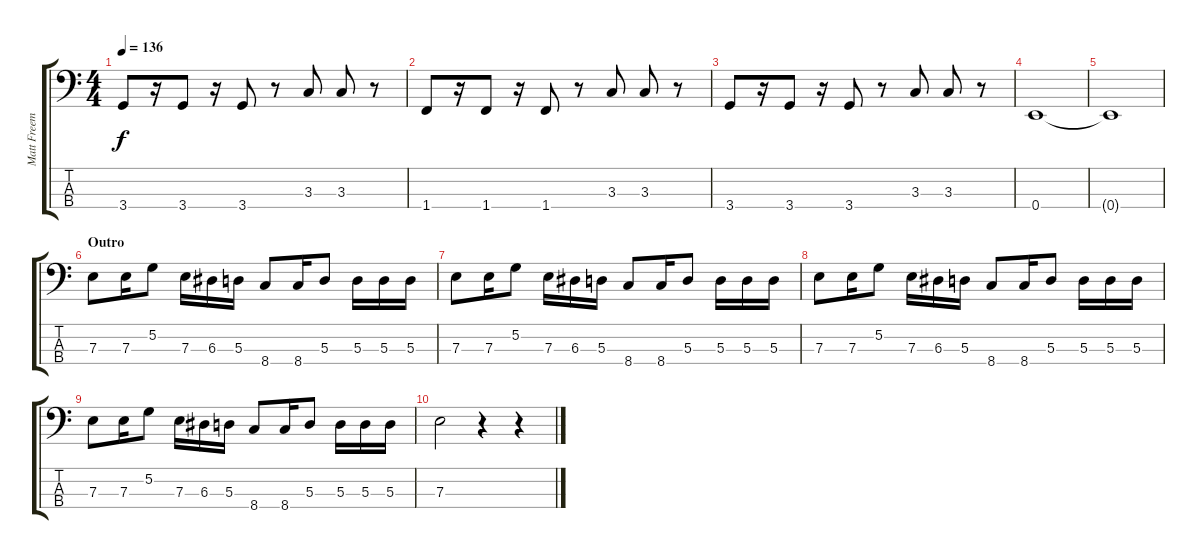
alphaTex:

\track ("Matt Freeman (Bass)" "Matt Freem") {instrument electricbasspick}
\staff {score tabs}
\tuning (G2 D2 A1 E1) {hide}
\ts (4 4)
\tempo 136
\clef f4
\ks c
3.4.8{dy f} r.16 3.4.8 r.16 3.4.8 r.8 3.3.8 3.3.8 r.8 |
1.4.8 r.16 1.4.8 r.16 1.4.8 r.8 3.3.8 3.3.8 r.8 |
3.4.8 r.16 3.4.8 r.16 3.4.8 r.8 3.3.8 3.3.8 r.8 |
0.4.1 |
0.4{t}.1 |
\section ("" "Outro")
7.3.8 7.3.16 5.2.8 7.3.16 6.3.16 5.3.16 8.4.8 8.4.16 5.3.8 5.3.16 5.3.16 5.3.16 |
7.3.8 7.3.16 5.2.8 7.3.16 6.3.16 5.3.16 8.4.8 8.4.16 5.3.8 5.3.16 5.3.16 5.3.16 |
7.3.8 7.3.16 5.2.8 7.3.16 6.3.16 5.3.16 8.4.8 8.4.16 5.3.8 5.3.16 5.3.16 5.3.16 |
7.3.8 7.3.16 5.2.8 7.3.16 6.3.16 5.3.16 8.4.8 8.4.16 5.3.8 5.3.16 5.3.16 5.3.16 |
7.3.2 r.4 r.4
